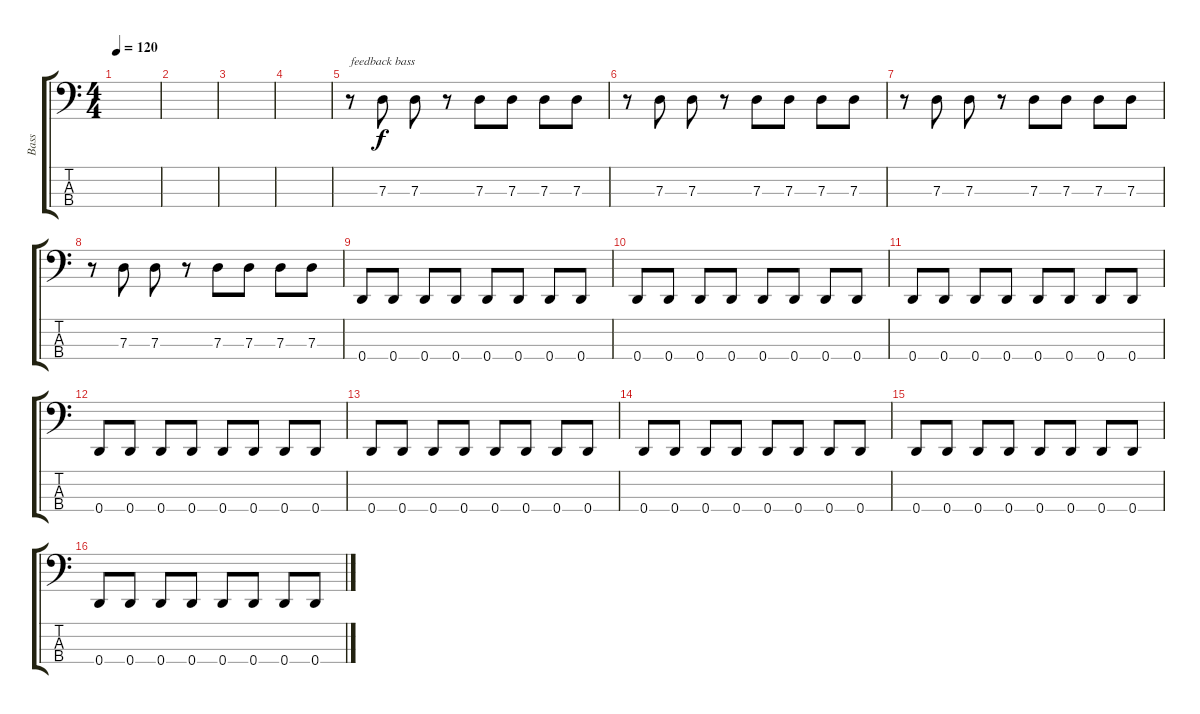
\track ("Bass" "Bass") {instrument electricbassfinger}
\staff {score tabs}
\tuning (F2 C2 G1 D1) {hide}
\ts (4 4)
\tempo 120
\clef f4
\ks c
|
|
|
|
r.8{txt "feedback bass"} 7.3.8 7.3.8 r.8 7.3.8 7.3.8 7.3.8 7.3.8 |
r.8 7.3.8 7.3.8 r.8 7.3.8 7.3.8 7.3.8 7.3.8 |
r.8 7.3.8 7.3.8 r.8 7.3.8 7.3.8 7.3.8 7.3.8 |
r.8 7.3.8 7.3.8 r.8 7.3.8 7.3.8 7.3.8 7.3.8 |
0.4.8{volume 16} 0.4.8 0.4.8 0.4.8 0.4.8 0.4.8 0.4.8 0.4.8 |
0.4.8 0.4.8 0.4.8 0.4.8 0.4.8 0.4.8 0.4.8 0.4.8 |
0.4.8 0.4.8 0.4.8 0.4.8 0.4.8 0.4.8 0.4.8 0.4.8 |
0.4.8 0.4.8 0.4.8 0.4.8 0.4.8 0.4.8 0.4.8 0.4.8 |
0.4.8 0.4.8 0.4.8 0.4.8 0.4.8 0.4.8 0.4.8 0.4.8 |
0.4.8 0.4.8 0.4.8 0.4.8 0.4.8 0.4.8 0.4.8 0.4.8 |
0.4.8 0.4.8 0.4.8 0.4.8 0.4.8 0.4.8 0.4.8 0.4.8 |
0.4.8 0.4.8 0.4.8 0.4.8 0.4.8 0.4.8 0.4.8 0.4.8
